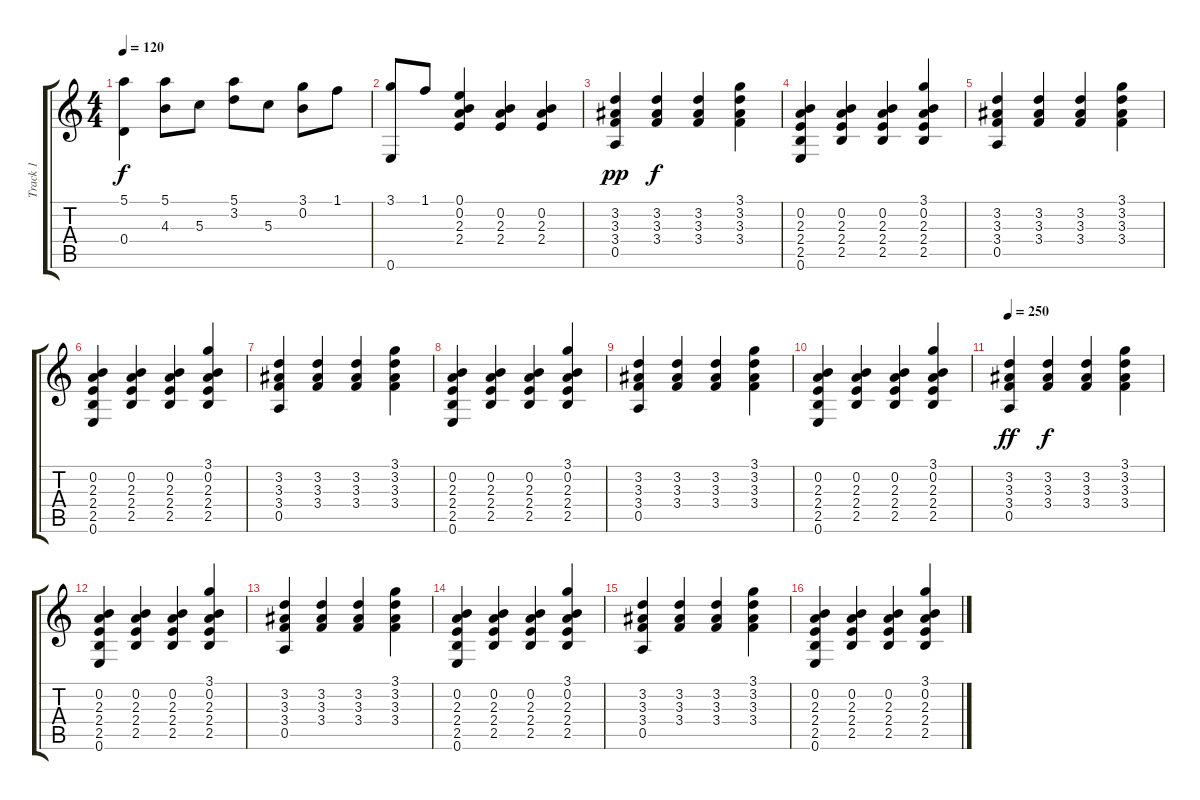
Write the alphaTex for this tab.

\track ("Track 1" "Track 1") {instrument acousticguitarnylon}
\staff {score tabs}
\tuning (E4 B3 G3 D3 A2 E2) {hide}
\ts (4 4)
\tempo 120
\clef g2
\ks c
(5.1 0.4).4{dy f} (5.1 4.3).8 5.3.8 (5.1 3.2).8 5.3.8 (3.1 0.2).8 1.1.8 |
(3.1 0.6).8 1.1.8 (0.1 0.2 2.3 2.4).4 (0.2 2.3 2.4).4 (0.2 2.3 2.4).4 |
(3.2 3.3 3.4 0.5).4{dy pp} (3.2 3.3 3.4).4{dy f} (3.2 3.3 3.4).4 (3.1 3.2 3.3 3.4).4 |
(0.2 2.3 2.4 2.5 0.6).4 (0.2 2.3 2.4 2.5).4 (0.2 2.3 2.4 2.5).4 (3.1 0.2 2.3 2.4 2.5).4 |
(3.2 3.3 3.4 0.5).4 (3.2 3.3 3.4).4 (3.2 3.3 3.4).4 (3.1 3.2 3.3 3.4).4 |
(0.2 2.3 2.4 2.5 0.6).4 (0.2 2.3 2.4 2.5).4 (0.2 2.3 2.4 2.5).4 (3.1 0.2 2.3 2.4 2.5).4 |
(3.2 3.3 3.4 0.5).4 (3.2 3.3 3.4).4 (3.2 3.3 3.4).4 (3.1 3.2 3.3 3.4).4 |
(0.2 2.3 2.4 2.5 0.6).4 (0.2 2.3 2.4 2.5).4 (0.2 2.3 2.4 2.5).4 (3.1 0.2 2.3 2.4 2.5).4 |
(3.2 3.3 3.4 0.5).4 (3.2 3.3 3.4).4 (3.2 3.3 3.4).4 (3.1 3.2 3.3 3.4).4 |
(0.2 2.3 2.4 2.5 0.6).4 (0.2 2.3 2.4 2.5).4 (0.2 2.3 2.4 2.5).4 (3.1 0.2 2.3 2.4 2.5).4 |
\tempo 250
(3.2 3.3 3.4 0.5).4{dy ff} (3.2 3.3 3.4).4{dy f} (3.2 3.3 3.4).4 (3.1 3.2 3.3 3.4).4 |
(0.2 2.3 2.4 2.5 0.6).4 (0.2 2.3 2.4 2.5).4 (0.2 2.3 2.4 2.5).4 (3.1 0.2 2.3 2.4 2.5).4 |
(3.2 3.3 3.4 0.5).4 (3.2 3.3 3.4).4 (3.2 3.3 3.4).4 (3.1 3.2 3.3 3.4).4 |
(0.2 2.3 2.4 2.5 0.6).4 (0.2 2.3 2.4 2.5).4 (0.2 2.3 2.4 2.5).4 (3.1 0.2 2.3 2.4 2.5).4 |
(3.2 3.3 3.4 0.5).4 (3.2 3.3 3.4).4 (3.2 3.3 3.4).4 (3.1 3.2 3.3 3.4).4 |
(0.2 2.3 2.4 2.5 0.6).4 (0.2 2.3 2.4 2.5).4 (0.2 2.3 2.4 2.5).4 (3.1 0.2 2.3 2.4 2.5).4
